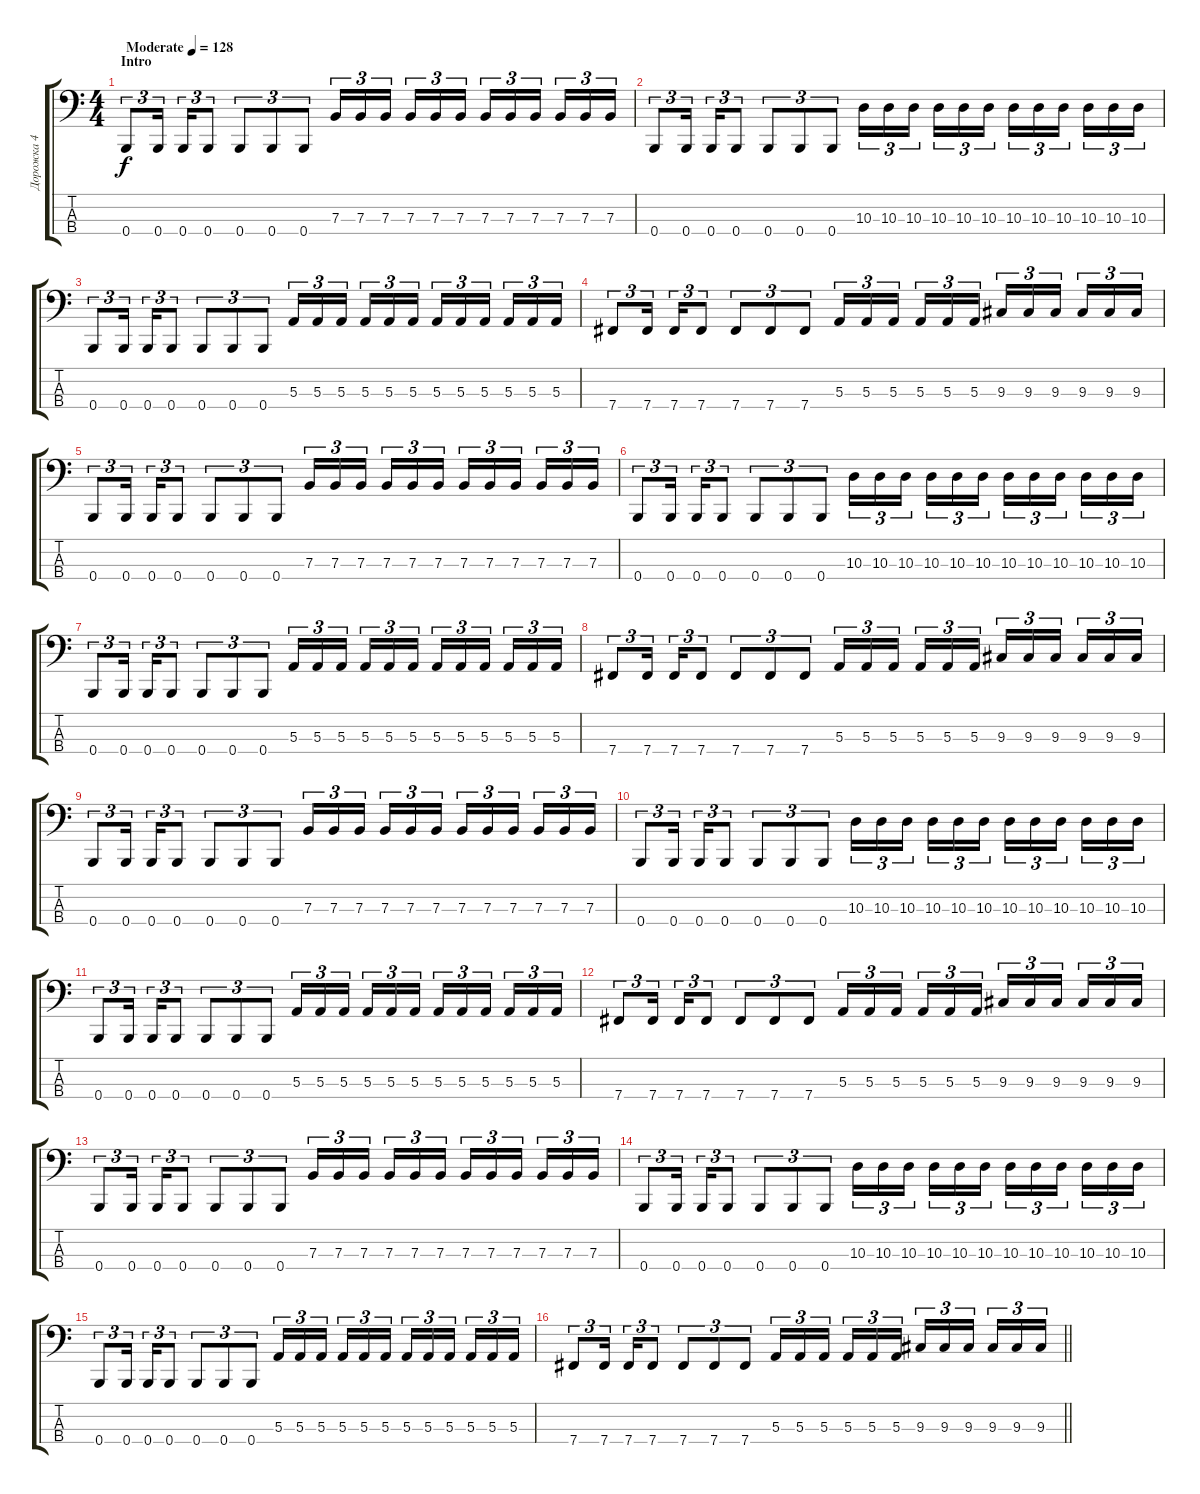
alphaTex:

\track ("Дорожка 4" "Дорожка 4") {instrument electricbasspick}
\staff {score tabs}
\tuning (D2 A1 E1 B0) {hide}
\ts (4 4)
\section ("" "Intro")
\tempo (128 "Moderate")
\clef f4
\ks c
0.4.8{tu (3 2) dy f instrument electricbasspick} 0.4.16{tu (3 2) beam splitsecondary} 0.4.16{tu (3 2)} 0.4.8{tu (3 2)} 0.4.8{tu (3 2)} 0.4.8{tu (3 2)} 0.4.8{tu (3 2)} 7.3.16{tu (3 2)} 7.3.16{tu (3 2)} 7.3.16{tu (3 2) beam splitsecondary} 7.3.16{tu (3 2)} 7.3.16{tu (3 2)} 7.3.16{tu (3 2)} 7.3.16{tu (3 2)} 7.3.16{tu (3 2)} 7.3.16{tu (3 2) beam splitsecondary} 7.3.16{tu (3 2)} 7.3.16{tu (3 2)} 7.3.16{tu (3 2)} |
0.4.8{tu (3 2)} 0.4.16{tu (3 2) beam splitsecondary} 0.4.16{tu (3 2)} 0.4.8{tu (3 2)} 0.4.8{tu (3 2)} 0.4.8{tu (3 2)} 0.4.8{tu (3 2)} 10.3.16{tu (3 2)} 10.3.16{tu (3 2)} 10.3.16{tu (3 2) beam splitsecondary} 10.3.16{tu (3 2)} 10.3.16{tu (3 2)} 10.3.16{tu (3 2)} 10.3.16{tu (3 2)} 10.3.16{tu (3 2)} 10.3.16{tu (3 2) beam splitsecondary} 10.3.16{tu (3 2)} 10.3.16{tu (3 2)} 10.3.16{tu (3 2)} |
0.4.8{tu (3 2)} 0.4.16{tu (3 2) beam splitsecondary} 0.4.16{tu (3 2)} 0.4.8{tu (3 2)} 0.4.8{tu (3 2)} 0.4.8{tu (3 2)} 0.4.8{tu (3 2)} 5.3.16{tu (3 2)} 5.3.16{tu (3 2)} 5.3.16{tu (3 2) beam splitsecondary} 5.3.16{tu (3 2)} 5.3.16{tu (3 2)} 5.3.16{tu (3 2)} 5.3.16{tu (3 2)} 5.3.16{tu (3 2)} 5.3.16{tu (3 2) beam splitsecondary} 5.3.16{tu (3 2)} 5.3.16{tu (3 2)} 5.3.16{tu (3 2)} |
7.4.8{tu (3 2)} 7.4.16{tu (3 2) beam splitsecondary} 7.4.16{tu (3 2)} 7.4.8{tu (3 2)} 7.4.8{tu (3 2)} 7.4.8{tu (3 2)} 7.4.8{tu (3 2)} 5.3.16{tu (3 2)} 5.3.16{tu (3 2)} 5.3.16{tu (3 2) beam splitsecondary} 5.3.16{tu (3 2)} 5.3.16{tu (3 2)} 5.3.16{tu (3 2)} 9.3.16{tu (3 2)} 9.3.16{tu (3 2)} 9.3.16{tu (3 2) beam splitsecondary} 9.3.16{tu (3 2)} 9.3.16{tu (3 2)} 9.3.16{tu (3 2)} |
0.4.8{tu (3 2)} 0.4.16{tu (3 2) beam splitsecondary} 0.4.16{tu (3 2)} 0.4.8{tu (3 2)} 0.4.8{tu (3 2)} 0.4.8{tu (3 2)} 0.4.8{tu (3 2)} 7.3.16{tu (3 2)} 7.3.16{tu (3 2)} 7.3.16{tu (3 2) beam splitsecondary} 7.3.16{tu (3 2)} 7.3.16{tu (3 2)} 7.3.16{tu (3 2)} 7.3.16{tu (3 2)} 7.3.16{tu (3 2)} 7.3.16{tu (3 2) beam splitsecondary} 7.3.16{tu (3 2)} 7.3.16{tu (3 2)} 7.3.16{tu (3 2)} |
0.4.8{tu (3 2)} 0.4.16{tu (3 2) beam splitsecondary} 0.4.16{tu (3 2)} 0.4.8{tu (3 2)} 0.4.8{tu (3 2)} 0.4.8{tu (3 2)} 0.4.8{tu (3 2)} 10.3.16{tu (3 2)} 10.3.16{tu (3 2)} 10.3.16{tu (3 2) beam splitsecondary} 10.3.16{tu (3 2)} 10.3.16{tu (3 2)} 10.3.16{tu (3 2)} 10.3.16{tu (3 2)} 10.3.16{tu (3 2)} 10.3.16{tu (3 2) beam splitsecondary} 10.3.16{tu (3 2)} 10.3.16{tu (3 2)} 10.3.16{tu (3 2)} |
0.4.8{tu (3 2)} 0.4.16{tu (3 2) beam splitsecondary} 0.4.16{tu (3 2)} 0.4.8{tu (3 2)} 0.4.8{tu (3 2)} 0.4.8{tu (3 2)} 0.4.8{tu (3 2)} 5.3.16{tu (3 2)} 5.3.16{tu (3 2)} 5.3.16{tu (3 2) beam splitsecondary} 5.3.16{tu (3 2)} 5.3.16{tu (3 2)} 5.3.16{tu (3 2)} 5.3.16{tu (3 2)} 5.3.16{tu (3 2)} 5.3.16{tu (3 2) beam splitsecondary} 5.3.16{tu (3 2)} 5.3.16{tu (3 2)} 5.3.16{tu (3 2)} |
7.4.8{tu (3 2)} 7.4.16{tu (3 2) beam splitsecondary} 7.4.16{tu (3 2)} 7.4.8{tu (3 2)} 7.4.8{tu (3 2)} 7.4.8{tu (3 2)} 7.4.8{tu (3 2)} 5.3.16{tu (3 2)} 5.3.16{tu (3 2)} 5.3.16{tu (3 2) beam splitsecondary} 5.3.16{tu (3 2)} 5.3.16{tu (3 2)} 5.3.16{tu (3 2)} 9.3.16{tu (3 2)} 9.3.16{tu (3 2)} 9.3.16{tu (3 2) beam splitsecondary} 9.3.16{tu (3 2)} 9.3.16{tu (3 2)} 9.3.16{tu (3 2)} |
0.4.8{tu (3 2)} 0.4.16{tu (3 2) beam splitsecondary} 0.4.16{tu (3 2)} 0.4.8{tu (3 2)} 0.4.8{tu (3 2)} 0.4.8{tu (3 2)} 0.4.8{tu (3 2)} 7.3.16{tu (3 2)} 7.3.16{tu (3 2)} 7.3.16{tu (3 2) beam splitsecondary} 7.3.16{tu (3 2)} 7.3.16{tu (3 2)} 7.3.16{tu (3 2)} 7.3.16{tu (3 2)} 7.3.16{tu (3 2)} 7.3.16{tu (3 2) beam splitsecondary} 7.3.16{tu (3 2)} 7.3.16{tu (3 2)} 7.3.16{tu (3 2)} |
0.4.8{tu (3 2)} 0.4.16{tu (3 2) beam splitsecondary} 0.4.16{tu (3 2)} 0.4.8{tu (3 2)} 0.4.8{tu (3 2)} 0.4.8{tu (3 2)} 0.4.8{tu (3 2)} 10.3.16{tu (3 2)} 10.3.16{tu (3 2)} 10.3.16{tu (3 2) beam splitsecondary} 10.3.16{tu (3 2)} 10.3.16{tu (3 2)} 10.3.16{tu (3 2)} 10.3.16{tu (3 2)} 10.3.16{tu (3 2)} 10.3.16{tu (3 2) beam splitsecondary} 10.3.16{tu (3 2)} 10.3.16{tu (3 2)} 10.3.16{tu (3 2)} |
0.4.8{tu (3 2)} 0.4.16{tu (3 2) beam splitsecondary} 0.4.16{tu (3 2)} 0.4.8{tu (3 2)} 0.4.8{tu (3 2)} 0.4.8{tu (3 2)} 0.4.8{tu (3 2)} 5.3.16{tu (3 2)} 5.3.16{tu (3 2)} 5.3.16{tu (3 2) beam splitsecondary} 5.3.16{tu (3 2)} 5.3.16{tu (3 2)} 5.3.16{tu (3 2)} 5.3.16{tu (3 2)} 5.3.16{tu (3 2)} 5.3.16{tu (3 2) beam splitsecondary} 5.3.16{tu (3 2)} 5.3.16{tu (3 2)} 5.3.16{tu (3 2)} |
7.4.8{tu (3 2)} 7.4.16{tu (3 2) beam splitsecondary} 7.4.16{tu (3 2)} 7.4.8{tu (3 2)} 7.4.8{tu (3 2)} 7.4.8{tu (3 2)} 7.4.8{tu (3 2)} 5.3.16{tu (3 2)} 5.3.16{tu (3 2)} 5.3.16{tu (3 2) beam splitsecondary} 5.3.16{tu (3 2)} 5.3.16{tu (3 2)} 5.3.16{tu (3 2)} 9.3.16{tu (3 2)} 9.3.16{tu (3 2)} 9.3.16{tu (3 2) beam splitsecondary} 9.3.16{tu (3 2)} 9.3.16{tu (3 2)} 9.3.16{tu (3 2)} |
0.4.8{tu (3 2)} 0.4.16{tu (3 2) beam splitsecondary} 0.4.16{tu (3 2)} 0.4.8{tu (3 2)} 0.4.8{tu (3 2)} 0.4.8{tu (3 2)} 0.4.8{tu (3 2)} 7.3.16{tu (3 2)} 7.3.16{tu (3 2)} 7.3.16{tu (3 2) beam splitsecondary} 7.3.16{tu (3 2)} 7.3.16{tu (3 2)} 7.3.16{tu (3 2)} 7.3.16{tu (3 2)} 7.3.16{tu (3 2)} 7.3.16{tu (3 2) beam splitsecondary} 7.3.16{tu (3 2)} 7.3.16{tu (3 2)} 7.3.16{tu (3 2)} |
0.4.8{tu (3 2)} 0.4.16{tu (3 2) beam splitsecondary} 0.4.16{tu (3 2)} 0.4.8{tu (3 2)} 0.4.8{tu (3 2)} 0.4.8{tu (3 2)} 0.4.8{tu (3 2)} 10.3.16{tu (3 2)} 10.3.16{tu (3 2)} 10.3.16{tu (3 2) beam splitsecondary} 10.3.16{tu (3 2)} 10.3.16{tu (3 2)} 10.3.16{tu (3 2)} 10.3.16{tu (3 2)} 10.3.16{tu (3 2)} 10.3.16{tu (3 2) beam splitsecondary} 10.3.16{tu (3 2)} 10.3.16{tu (3 2)} 10.3.16{tu (3 2)} |
0.4.8{tu (3 2)} 0.4.16{tu (3 2) beam splitsecondary} 0.4.16{tu (3 2)} 0.4.8{tu (3 2)} 0.4.8{tu (3 2)} 0.4.8{tu (3 2)} 0.4.8{tu (3 2)} 5.3.16{tu (3 2)} 5.3.16{tu (3 2)} 5.3.16{tu (3 2) beam splitsecondary} 5.3.16{tu (3 2)} 5.3.16{tu (3 2)} 5.3.16{tu (3 2)} 5.3.16{tu (3 2)} 5.3.16{tu (3 2)} 5.3.16{tu (3 2) beam splitsecondary} 5.3.16{tu (3 2)} 5.3.16{tu (3 2)} 5.3.16{tu (3 2)} |
\barLineRight lightlight
7.4.8{tu (3 2)} 7.4.16{tu (3 2) beam splitsecondary} 7.4.16{tu (3 2)} 7.4.8{tu (3 2)} 7.4.8{tu (3 2)} 7.4.8{tu (3 2)} 7.4.8{tu (3 2)} 5.3.16{tu (3 2)} 5.3.16{tu (3 2)} 5.3.16{tu (3 2) beam splitsecondary} 5.3.16{tu (3 2)} 5.3.16{tu (3 2)} 5.3.16{tu (3 2)} 9.3.16{tu (3 2)} 9.3.16{tu (3 2)} 9.3.16{tu (3 2) beam splitsecondary} 9.3.16{tu (3 2)} 9.3.16{tu (3 2)} 9.3.16{tu (3 2)}
